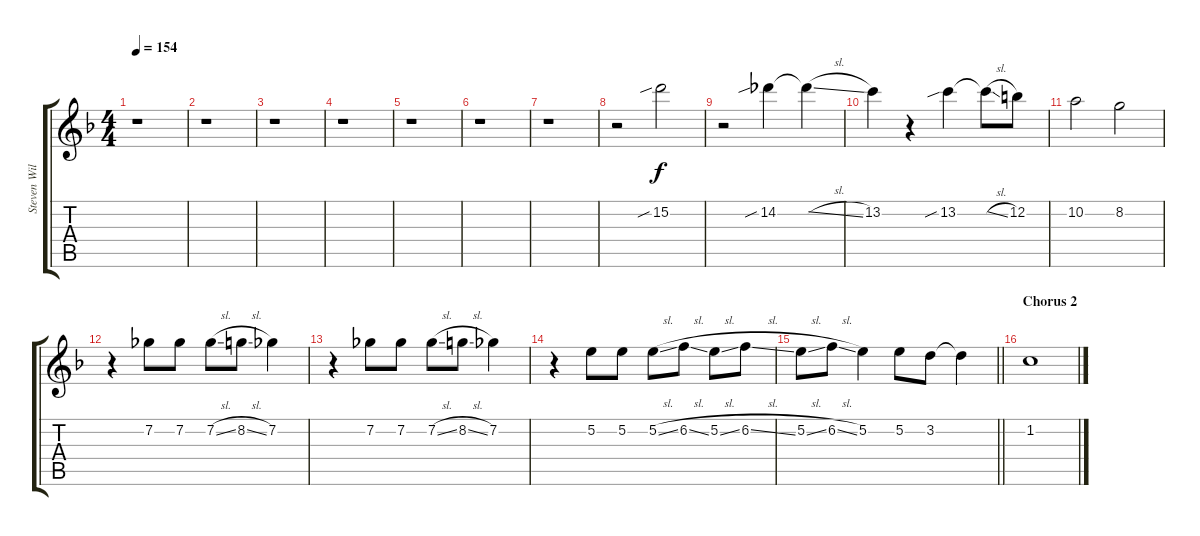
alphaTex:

\track ("Steven Wilson Clean Slide/Rhythm Guitar" "Steven Wil") {instrument electricguitarjazz}
\staff {score tabs}
\tuning (E4 B3 G3 D3 A2 E2) {hide}
\ts (4 4)
\tempo 154
\clef g2
\ks dminor
r.1{dy fff} |
r.1 |
r.1 |
r.1 |
r.1 |
r.1 |
r.1 |
r.2 15.2{sib}.2{dy f} |
r.2 14.2{sib}.4 14.2{sl t}.4 |
13.2.4 r.4 13.2{sib}.4 13.2{sl t}.8 12.2.8 |
10.2.2 8.2.2 |
r.4 7.2.8 7.2.8 7.2{sl}.8 8.2{sl}.8 7.2.4 |
r.4 7.2.8 7.2.8 7.2{sl}.8 8.2{sl}.8 7.2.4 |
r.4 5.2.8 5.2.8 5.2{sl}.8 6.2{sl}.8 5.2{sl}.8 6.2{sl}.8 |
\barLineRight lightlight
5.2{sl}.8 6.2{sl}.8 5.2.4 5.2.8 3.2.8 3.2{t}.4 |
\section ("" "Chorus 2")
1.2.1
